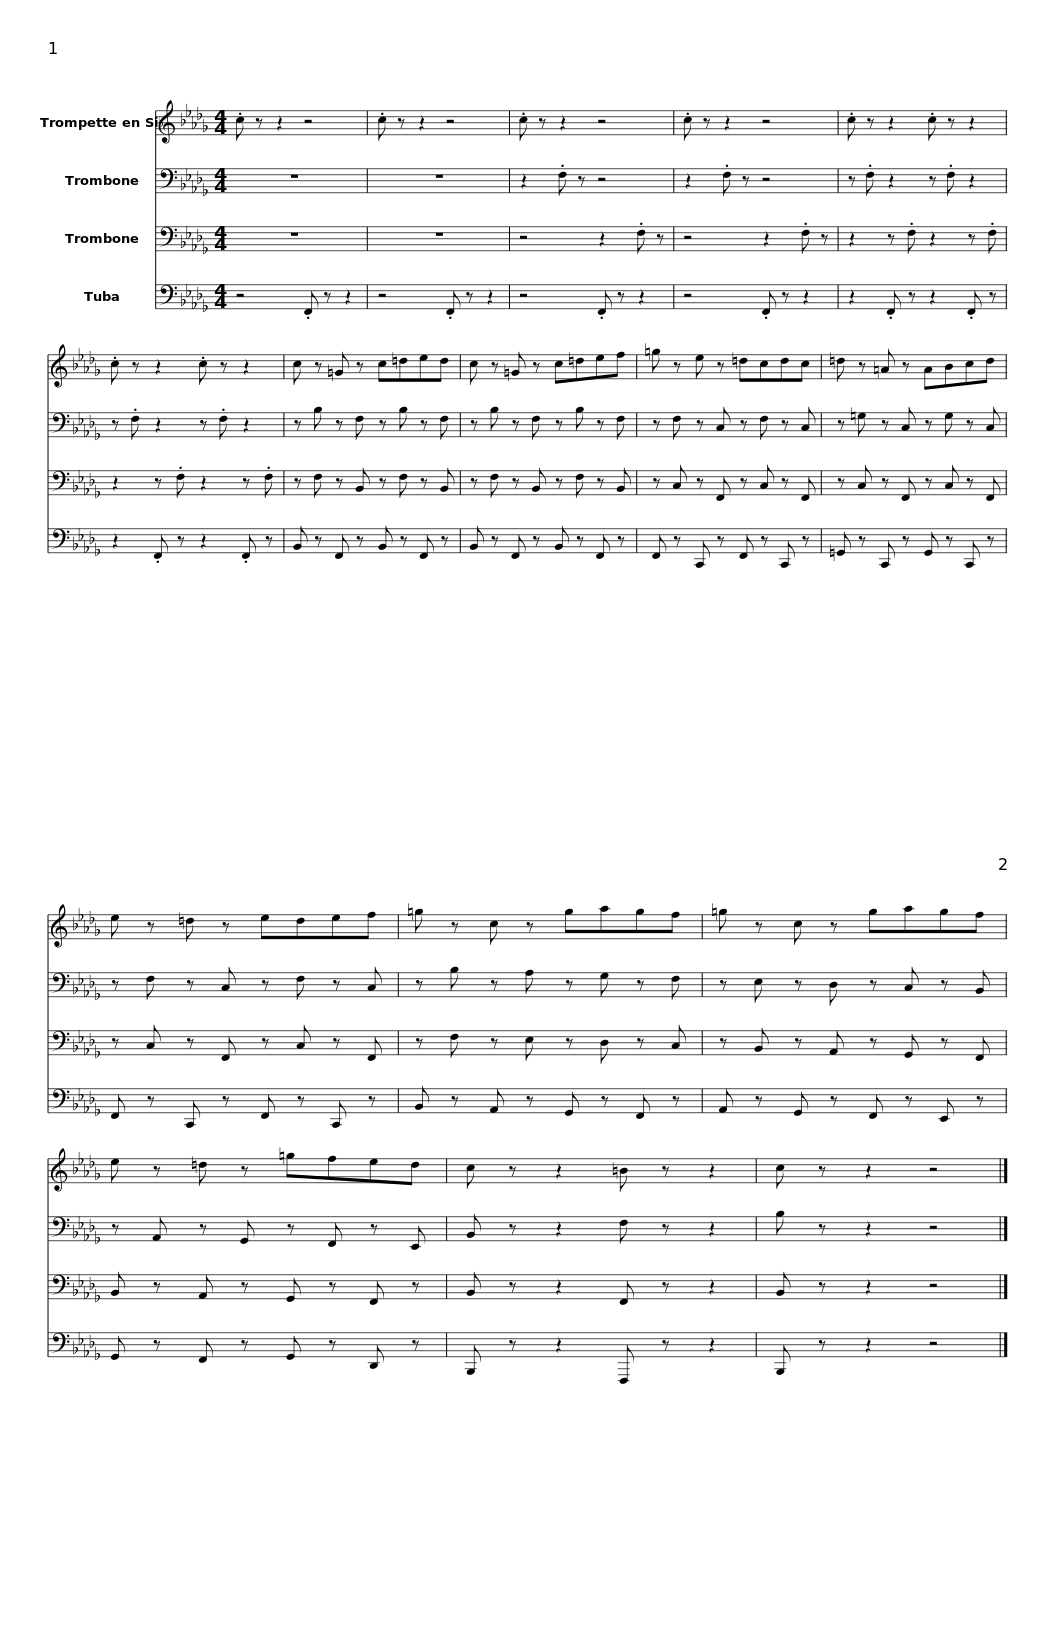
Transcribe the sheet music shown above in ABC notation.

X:1
%%score 1 2 3 4
L:1/8
M:4/4
I:linebreak $
K:Db
V:1 treble transpose=-2
V:2 bass
V:3 bass
V:4 bass
V:1
[K:Db] .c z z2 z4 | .c z z2 z4 | .c z z2 z4 | .c z z2 z4 |$ .c z z2 .c z z2 | %5
 .c z z2 .c z z2 | c z =G z c=ded |$ c z =G z c=def | =g z e z =dcdc | =d z =A z ABcd |$ %10
 e z =d z edef | =g z c z gagf | =g z c z gagf |$ e z =d z =gfed | c z z2 =B z z2 | %15
 c z z2 z4 |] %16
V:2
 z8 | z8 | z2 .F, z z4 | z2 .F, z z4 |$ z .F, z2 z .F, z2 | %5
 z .F, z2 z .F, z2 | z B, z F, z B, z F, |$ z B, z F, z B, z F, | z F, z C, z F, z C, | z =G, z C, z G, z C, |$ %10
 z F, z C, z F, z C, | z B, z A, z G, z F, | z E, z D, z C, z B,, |$ z A,, z G,, z F,, z E,, | B,, z z2 F, z z2 | %15
 B, z z2 z4 |] %16
V:3
 z8 | z8 | z4 z2 .F, z | z4 z2 .F, z |$ z2 z .F, z2 z .F, | %5
 z2 z .F, z2 z .F, | z F, z B,, z F, z B,, |$ z F, z B,, z F, z B,, | z C, z F,, z C, z F,, | z C, z F,, z C, z F,, |$ %10
 z C, z F,, z C, z F,, | z F, z E, z D, z C, | z B,, z A,, z G,, z F,, |$ B,, z A,, z G,, z F,, z | B,, z z2 F,, z z2 | %15
 B,, z z2 z4 |] %16
V:4
 z4 .F,, z z2 | z4 .F,, z z2 | z4 .F,, z z2 | z4 .F,, z z2 |$ z2 .F,, z z2 .F,, z | %5
 z2 .F,, z z2 .F,, z | B,, z F,, z B,, z F,, z |$ B,, z F,, z B,, z F,, z | F,, z C,, z F,, z C,, z | =G,, z C,, z G,, z C,, z |$ %10
 F,, z C,, z F,, z C,, z | B,, z A,, z G,, z F,, z | A,, z G,, z F,, z E,, z |$ G,, z F,, z G,, z D,, z | B,,, z z2 F,,, z z2 | %15
 B,,, z z2 z4 |] %16
